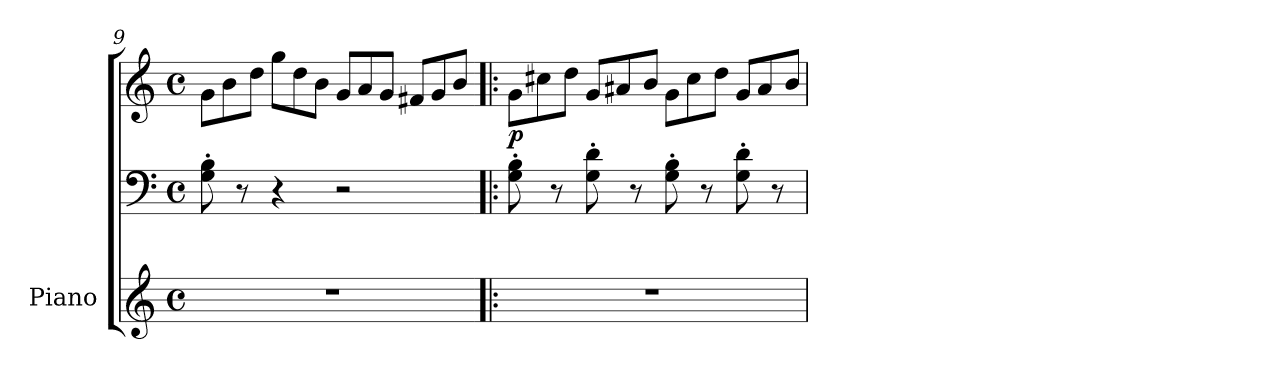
**kern	**kern	**kern	**dynam
*part1	*part1	*part1	*part1
*staff3	*staff2	*staff1	*staff1/2/3
*I"Piano	*	*	*
*I'Pno	*	*	*
!!LO:LB:g=z
*clefG2	*clefF4	*clefG2	*
*k[]	*k[]	*k[]	*
*M4/4	*M4/4	*M4/4	*
*met(c)	*met(c)	*met(c)	*
*	*	*Xtuplet	*
=9	=9	=9	=9
1r	8G\' 8B\'	12g\L	.
.	.	12b\	.
.	8r	.	.
.	.	12dd\J	.
.	4r	12gg\L	.
.	.	12dd\	.
.	.	12b\J	.
.	2r	12g/L	.
.	.	12a/	.
.	.	12g/J	.
.	.	12f#X/L	.
.	.	12g/	.
.	.	12b/J	.
=10!|:	=10!|:	=10!|:	=10!|:
!	!	!	!LO:DY:b
1r	8G\' 8B\'	12g\L	p
.	.	12cc#X\	.
.	8r	.	.
.	.	12dd\J	.
.	8G\' 8d\'	12g/L	.
.	.	12a#X/	.
.	8r	.	.
.	.	12b/J	.
.	8G\' 8B\'	12g\L	.
.	.	12cc#\	.
.	8r	.	.
.	.	12dd\J	.
.	8G\' 8d\'	12g/L	.
.	.	12a#/	.
.	8r	.	.
.	.	12b/J	.
=	=	=	=
*-	*-	*-	*-
